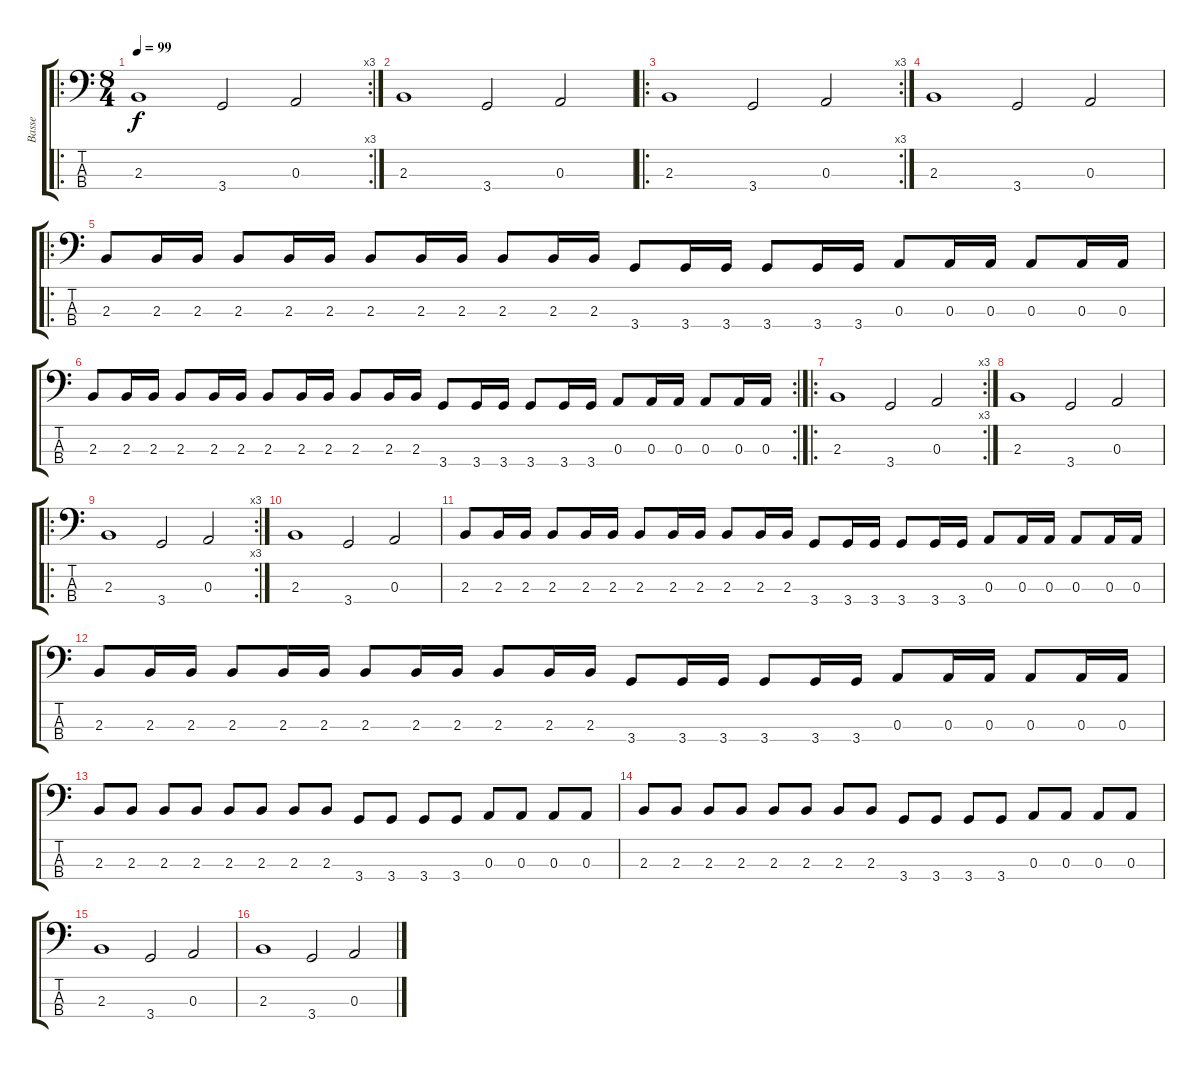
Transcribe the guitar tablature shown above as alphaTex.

\track ("Basse" "Basse") {instrument electricbasspick}
\staff {score tabs}
\tuning (G2 D2 A1 E1) {hide}
\ro
\rc 3
\ts (8 4)
\tempo 99
\clef f4
\ks c
2.3.1{dy f instrument electricbasspick} 3.4.2 0.3.2 |
2.3.1 3.4.2 0.3.2 |
\ro
\rc 3
2.3.1 3.4.2 0.3.2 |
2.3.1 3.4.2 0.3.2 |
\ro
2.3.8 2.3.16 2.3.16 2.3.8 2.3.16 2.3.16 2.3.8 2.3.16 2.3.16 2.3.8 2.3.16 2.3.16 3.4.8 3.4.16 3.4.16 3.4.8 3.4.16 3.4.16 0.3.8 0.3.16 0.3.16 0.3.8 0.3.16 0.3.16 |
\rc 2
2.3.8 2.3.16 2.3.16 2.3.8 2.3.16 2.3.16 2.3.8 2.3.16 2.3.16 2.3.8 2.3.16 2.3.16 3.4.8 3.4.16 3.4.16 3.4.8 3.4.16 3.4.16 0.3.8 0.3.16 0.3.16 0.3.8 0.3.16 0.3.16 |
\ro
\rc 3
2.3.1 3.4.2 0.3.2 |
2.3.1 3.4.2 0.3.2 |
\ro
\rc 3
2.3.1 3.4.2 0.3.2 |
2.3.1 3.4.2 0.3.2 |
2.3.8 2.3.16 2.3.16 2.3.8 2.3.16 2.3.16 2.3.8 2.3.16 2.3.16 2.3.8 2.3.16 2.3.16 3.4.8 3.4.16 3.4.16 3.4.8 3.4.16 3.4.16 0.3.8 0.3.16 0.3.16 0.3.8 0.3.16 0.3.16 |
2.3.8 2.3.16 2.3.16 2.3.8 2.3.16 2.3.16 2.3.8 2.3.16 2.3.16 2.3.8 2.3.16 2.3.16 3.4.8 3.4.16 3.4.16 3.4.8 3.4.16 3.4.16 0.3.8 0.3.16 0.3.16 0.3.8 0.3.16 0.3.16 |
2.3.8 2.3.8 2.3.8 2.3.8 2.3.8 2.3.8 2.3.8 2.3.8 3.4.8 3.4.8 3.4.8 3.4.8 0.3.8 0.3.8 0.3.8 0.3.8 |
2.3.8 2.3.8 2.3.8 2.3.8 2.3.8 2.3.8 2.3.8 2.3.8 3.4.8 3.4.8 3.4.8 3.4.8 0.3.8 0.3.8 0.3.8 0.3.8 |
2.3.1 3.4.2 0.3.2 |
2.3.1 3.4.2 0.3.2
